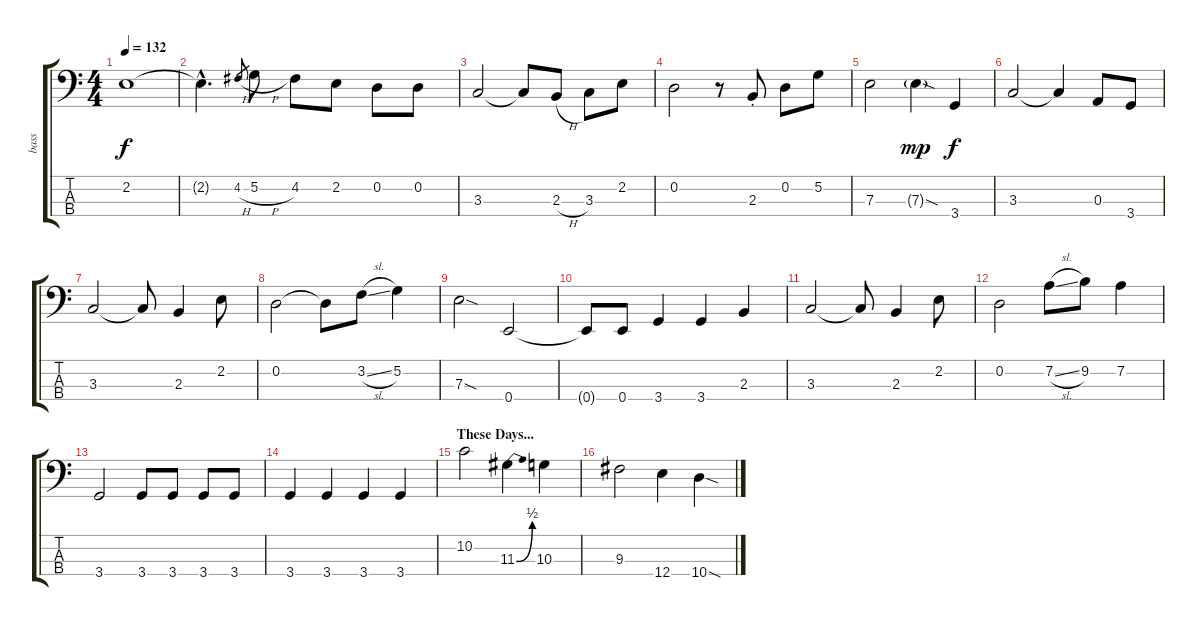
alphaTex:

\track ("bass" "bass") {instrument electricbassfinger}
\staff {score tabs}
\tuning (G2 D2 A1 E1) {hide}
\ts (4 4)
\tempo 132
\clef f4
\ks c
2.2.1{dy f} |
2.2{hac t}.4{d} 4.2{h}.8{gr} 5.2{h}.8 4.2.8 2.2.8 0.2.8 0.2.8 |
3.3.2 3.3{t}.8 2.3{h}.8 3.3.8 2.2.8 |
0.2.2 r.8 2.3{st}.8 0.2.8 5.2.8 |
7.3.2 7.3{sod g}.4{dy mp} 3.4.4{dy f} |
3.3.2 3.3{t}.4 0.3.8 3.4.8 |
3.3.2 3.3{t}.8 2.3.4 2.2.8 |
0.2.2 0.2{t}.8 3.2{sl}.8 5.2.4 |
7.3{sod}.2 0.4.2 |
0.4{t}.8 0.4.8 3.4.4 3.4.4 2.3.4 |
3.3.2 3.3{t}.8 2.3.4 2.2.8 |
0.2.2 7.2{sl}.8 9.2.8 7.2.4 |
3.4.2 3.4.8 3.4.8 3.4.8 3.4.8 |
3.4.4 3.4.4 3.4.4 3.4.4 |
\section ("" "These Days...")
10.2.2 11.3{be (bend 0 0 60 2)}.4 10.3.4 |
9.3.2 12.4.4 10.4{sod}.4
